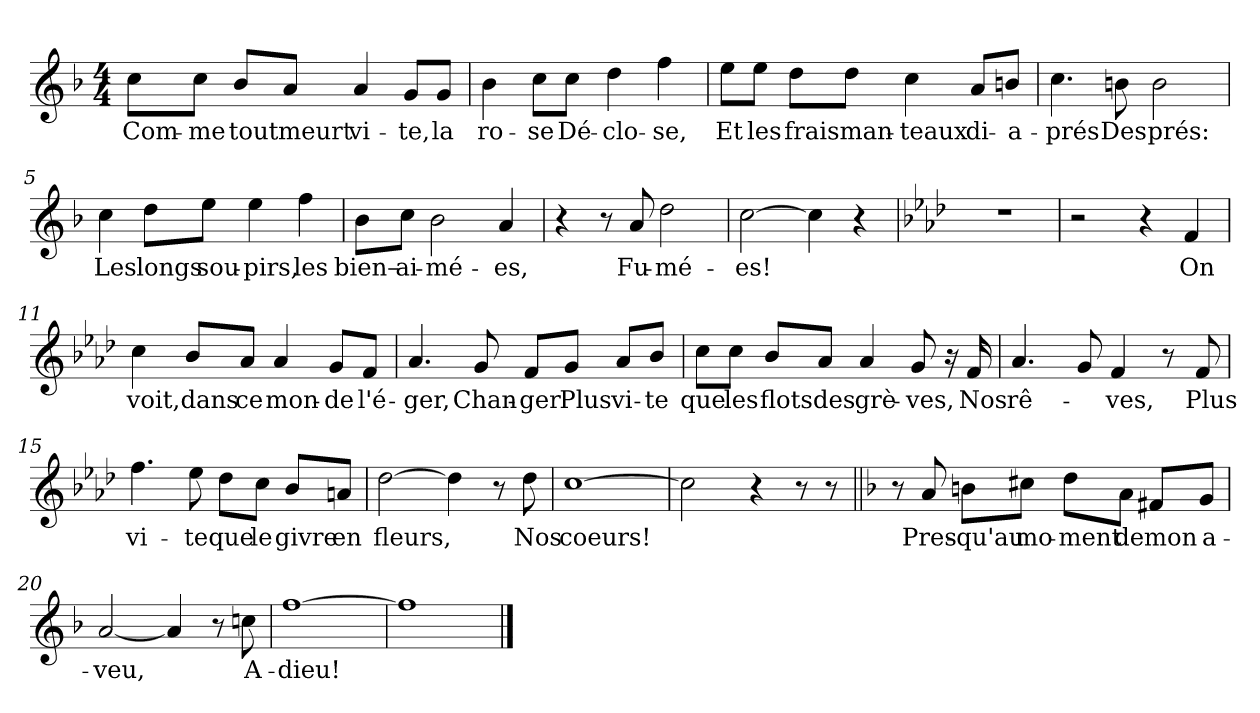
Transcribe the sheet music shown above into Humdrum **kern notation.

**kern	**text
*part1	*part1
*staff1	*staff1
*clefG2	*
*k[b-]	*
*M4/4	*
=1	=1
!	!LO:LY:b
8cc\L	Com-
!	!LO:LY:b
8cc\J	-me
!	!LO:LY:b
8b-/L	tout
!	!LO:LY:b
8a/J	meurt
!	!LO:LY:b
4a/	vi-
!	!LO:LY:b
8g/L	-te,
!	!LO:LY:b
8g/J	la
=2	=2
!	!LO:LY:b
4b-\	ro-
!	!LO:LY:b
8cc\L	-se
!	!LO:LY:b
8cc\J	Dé-
!	!LO:LY:b
4dd\	-clo-
!	!LO:LY:b
4ff\	-se,
=3	=3
!	!LO:LY:b
8ee\L	Et
!	!LO:LY:b
8ee\J	les
!	!LO:LY:b
8dd\L	frais
!	!LO:LY:b
8dd\J	man-
!	!LO:LY:b
4cc\	-teaux
!	!LO:LY:b
8a/L	di-
!	!LO:LY:b
8bn/J	-a-
=4	=4
!	!LO:LY:b
4.cc\	-prés
!	!LO:LY:b
8bn\	Des
!	!LO:LY:b
2b\	prés:
=5	=5
!	!LO:LY:b
4cc\	Les
!	!LO:LY:b
8dd\L	longs
!	!LO:LY:b
8ee\J	sou-
!	!LO:LY:b
4ee\	-pirs,
!	!LO:LY:b
4ff\	les
!!LO:LB:g=z
=6	=6
!	!LO:LY:b
8b-\L	bien–
!	!LO:LY:b
8cc\J	ai-
!	!LO:LY:b
2b-\	-mé-
!	!LO:LY:b
4a/	-es,
=7	=7
4r	.
8r	.
!	!LO:LY:b
8a/	Fu-
!	!LO:LY:b
2dd\	-mé-
=8	=8
!	!LO:LY:b
[2cc\	-es!
4cc\]	.
4r	.
=9	=9
*k[b-e-a-d-]	*
1r	.
=10	=10
2r	.
4r	.
!	!LO:LY:b
4f/	On
=11	=11
!	!LO:LY:b
4cc\	voit,
!	!LO:LY:b
8b-/L	dans
!	!LO:LY:b
8a-/J	ce
!	!LO:LY:b
4a-/	mon-
!	!LO:LY:b
8g/L	-de
!	!LO:LY:b
8f/J	l'é-
=12	=12
!	!LO:LY:b
4.a-/	-ger,
!	!LO:LY:b
8g/	Chan-
!	!LO:LY:b
8f/L	-ger
!	!LO:LY:b
8g/J	Plus
!	!LO:LY:b
8a-/L	vi-
!	!LO:LY:b
8b-/J	-te
!!LO:LB:g=z
=13	=13
!	!LO:LY:b
8cc\L	que
!	!LO:LY:b
8cc\J	les
!	!LO:LY:b
8b-/L	flots
!	!LO:LY:b
8a-/J	des
!	!LO:LY:b
4a-/	grè-
!	!LO:LY:b
8g/	-ves,
16r	.
!	!LO:LY:b
16f/	Nos
=14	=14
!	!LO:LY:b
4.a-/	rê-
8g/	.
!	!LO:LY:b
4f/	-ves,
8r	.
!	!LO:LY:b
8f/	Plus
=15	=15
!	!LO:LY:b
4.ff\	vi-
!	!LO:LY:b
8ee-\	-te
!	!LO:LY:b
8dd-\L	que
!	!LO:LY:b
8cc\J	le
!	!LO:LY:b
8b-/L	givre
!	!LO:LY:b
8an/J	en
=16	=16
!	!LO:LY:b
[2dd-\	fleurs,
4dd-\]	.
8r	.
!	!LO:LY:b
8dd-\	Nos
=17	=17
!	!LO:LY:b
[1cc	coeurs!
=18	=18
2cc\]	.
4r	.
8r	.
8r	.
!!LO:LB:g=z
=19||	=19||
*k[b-]	*
8r	.
!	!LO:LY:b
8a/	Pres-
!	!LO:LY:b
8bn\L	-qu'au
!	!LO:LY:b
8cc#X\J	mo-
!	!LO:LY:b
8dd\L	-ment
!	!LO:LY:b
8a\J	de
!	!LO:LY:b
8f#X/L	mon
!	!LO:LY:b
8g/J	a-
=20	=20
!	!LO:LY:b
[2a/	-veu,
4a/]	.
8r	.
!	!LO:LY:b
8ccn\	A-
=21	=21
!	!LO:LY:b
[1ff	-dieu!
=22	=22
1ff]	.
==	==
*-	*-
